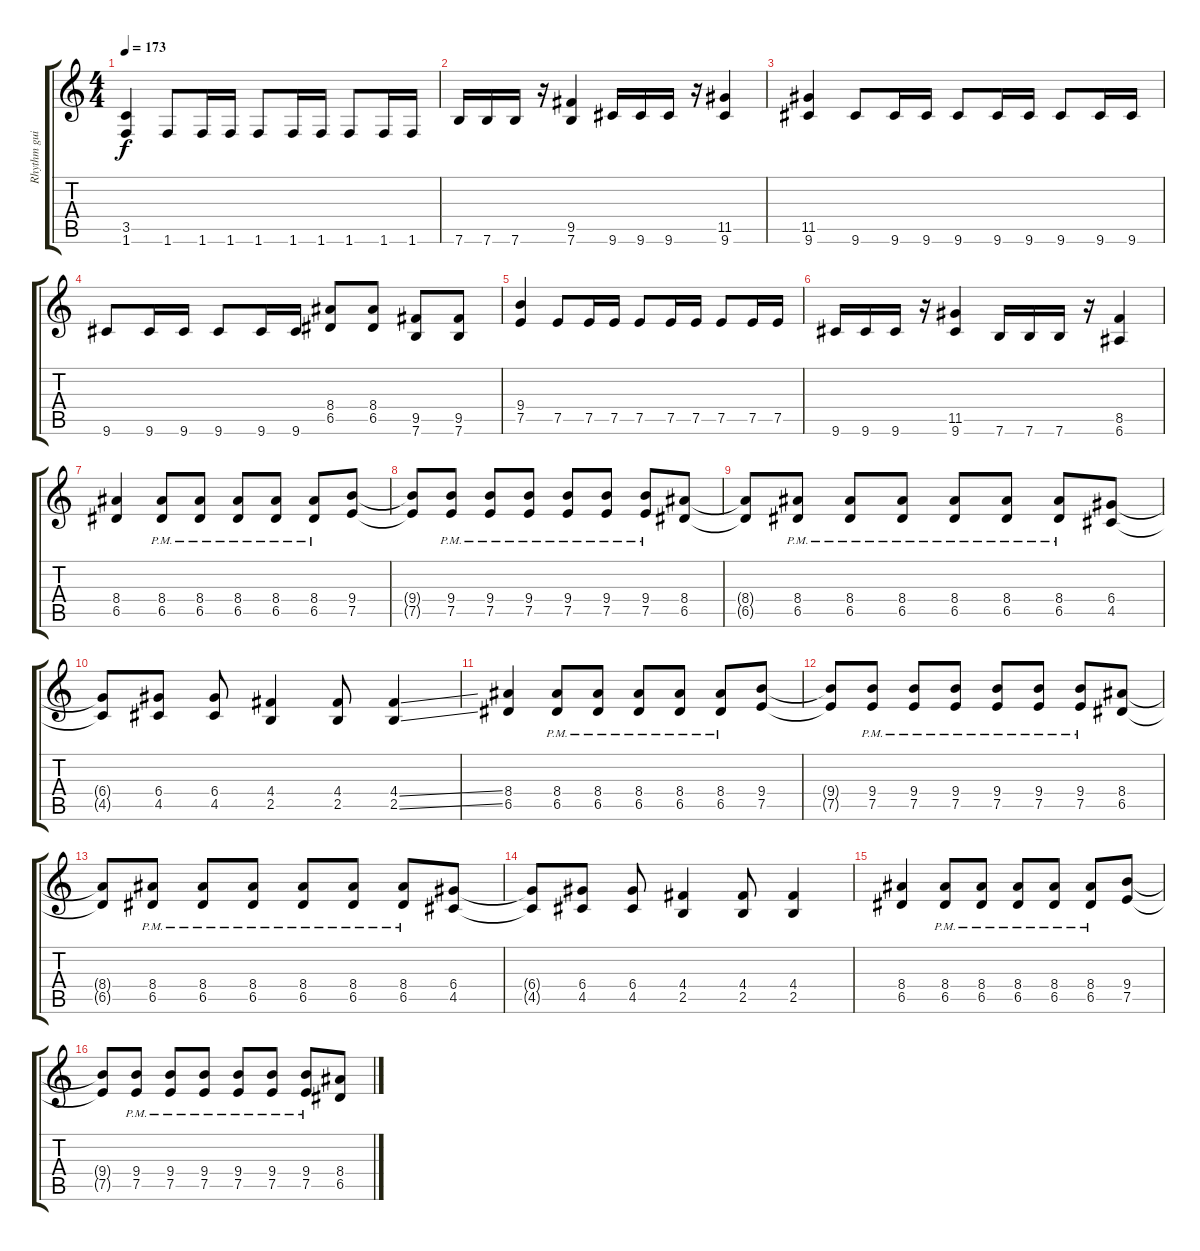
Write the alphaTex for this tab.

\track ("Rhythm guitar" "Rhythm gui") {instrument overdrivenguitar}
\staff {score tabs}
\tuning (E4 B3 G3 D3 A2 E2) {hide}
\ts (4 4)
\tempo 173
\clef g2
\ks c
(3.5 1.6).4{dy f} 1.6.8 1.6.16 1.6.16 1.6.8 1.6.16 1.6.16 1.6.8 1.6.16 1.6.16 |
7.6.16 7.6.16 7.6.16 r.16 (9.5 7.6).4 9.6.16 9.6.16 9.6.16 r.16 (11.5 9.6).4 |
(11.5 9.6).4 9.6.8 9.6.16 9.6.16 9.6.8 9.6.16 9.6.16 9.6.8 9.6.16 9.6.16 |
9.6.8 9.6.16 9.6.16 9.6.8 9.6.16 9.6.16 (8.4 6.5).8 (8.4 6.5).8 (9.5 7.6).8 (9.5 7.6).8 |
(9.4 7.5).4 7.5.8 7.5.16 7.5.16 7.5.8 7.5.16 7.5.16 7.5.8 7.5.16 7.5.16 |
9.6.16 9.6.16 9.6.16 r.16 (11.5 9.6).4 7.6.16 7.6.16 7.6.16 r.16 (8.5 6.6).4 |
(8.4 6.5).4 (8.4{pm} 6.5{pm}).8 (8.4{pm} 6.5{pm}).8 (8.4{pm} 6.5{pm}).8 (8.4{pm} 6.5{pm}).8 (8.4{pm} 6.5{pm}).8 (9.4 7.5).8 |
(9.4{t} 7.5{t}).8 (9.4{pm} 7.5{pm}).8 (9.4{pm} 7.5{pm}).8 (9.4{pm} 7.5{pm}).8 (9.4{pm} 7.5{pm}).8 (9.4{pm} 7.5{pm}).8 (9.4{pm} 7.5{pm}).8 (8.4 6.5).8 |
(8.4{t} 6.5{t}).8 (8.4{pm} 6.5{pm}).8 (8.4{pm} 6.5{pm}).8 (8.4{pm} 6.5{pm}).8 (8.4{pm} 6.5{pm}).8 (8.4{pm} 6.5{pm}).8 (8.4{pm} 6.5{pm}).8 (6.4 4.5).8 |
(6.4{t} 4.5{t}).8 (6.4 4.5).8 (6.4 4.5).8 (4.4 2.5).4 (4.4 2.5).8 (4.4{ss} 2.5{ss}).4 |
(8.4 6.5).4 (8.4{pm} 6.5{pm}).8 (8.4{pm} 6.5{pm}).8 (8.4{pm} 6.5{pm}).8 (8.4{pm} 6.5{pm}).8 (8.4{pm} 6.5{pm}).8 (9.4 7.5).8 |
(9.4{t} 7.5{t}).8 (9.4{pm} 7.5{pm}).8 (9.4{pm} 7.5{pm}).8 (9.4{pm} 7.5{pm}).8 (9.4{pm} 7.5{pm}).8 (9.4{pm} 7.5{pm}).8 (9.4{pm} 7.5{pm}).8 (8.4 6.5).8 |
(8.4{t} 6.5{t}).8 (8.4{pm} 6.5{pm}).8 (8.4{pm} 6.5{pm}).8 (8.4{pm} 6.5{pm}).8 (8.4{pm} 6.5{pm}).8 (8.4{pm} 6.5{pm}).8 (8.4{pm} 6.5{pm}).8 (6.4 4.5).8 |
(6.4{t} 4.5{t}).8 (6.4 4.5).8 (6.4 4.5).8 (4.4 2.5).4 (4.4 2.5).8 (4.4 2.5).4 |
(8.4 6.5).4 (8.4{pm} 6.5{pm}).8 (8.4{pm} 6.5{pm}).8 (8.4{pm} 6.5{pm}).8 (8.4{pm} 6.5{pm}).8 (8.4{pm} 6.5{pm}).8 (9.4 7.5).8 |
(9.4{t} 7.5{t}).8 (9.4{pm} 7.5{pm}).8 (9.4{pm} 7.5{pm}).8 (9.4{pm} 7.5{pm}).8 (9.4{pm} 7.5{pm}).8 (9.4{pm} 7.5{pm}).8 (9.4{pm} 7.5{pm}).8 (8.4 6.5).8
